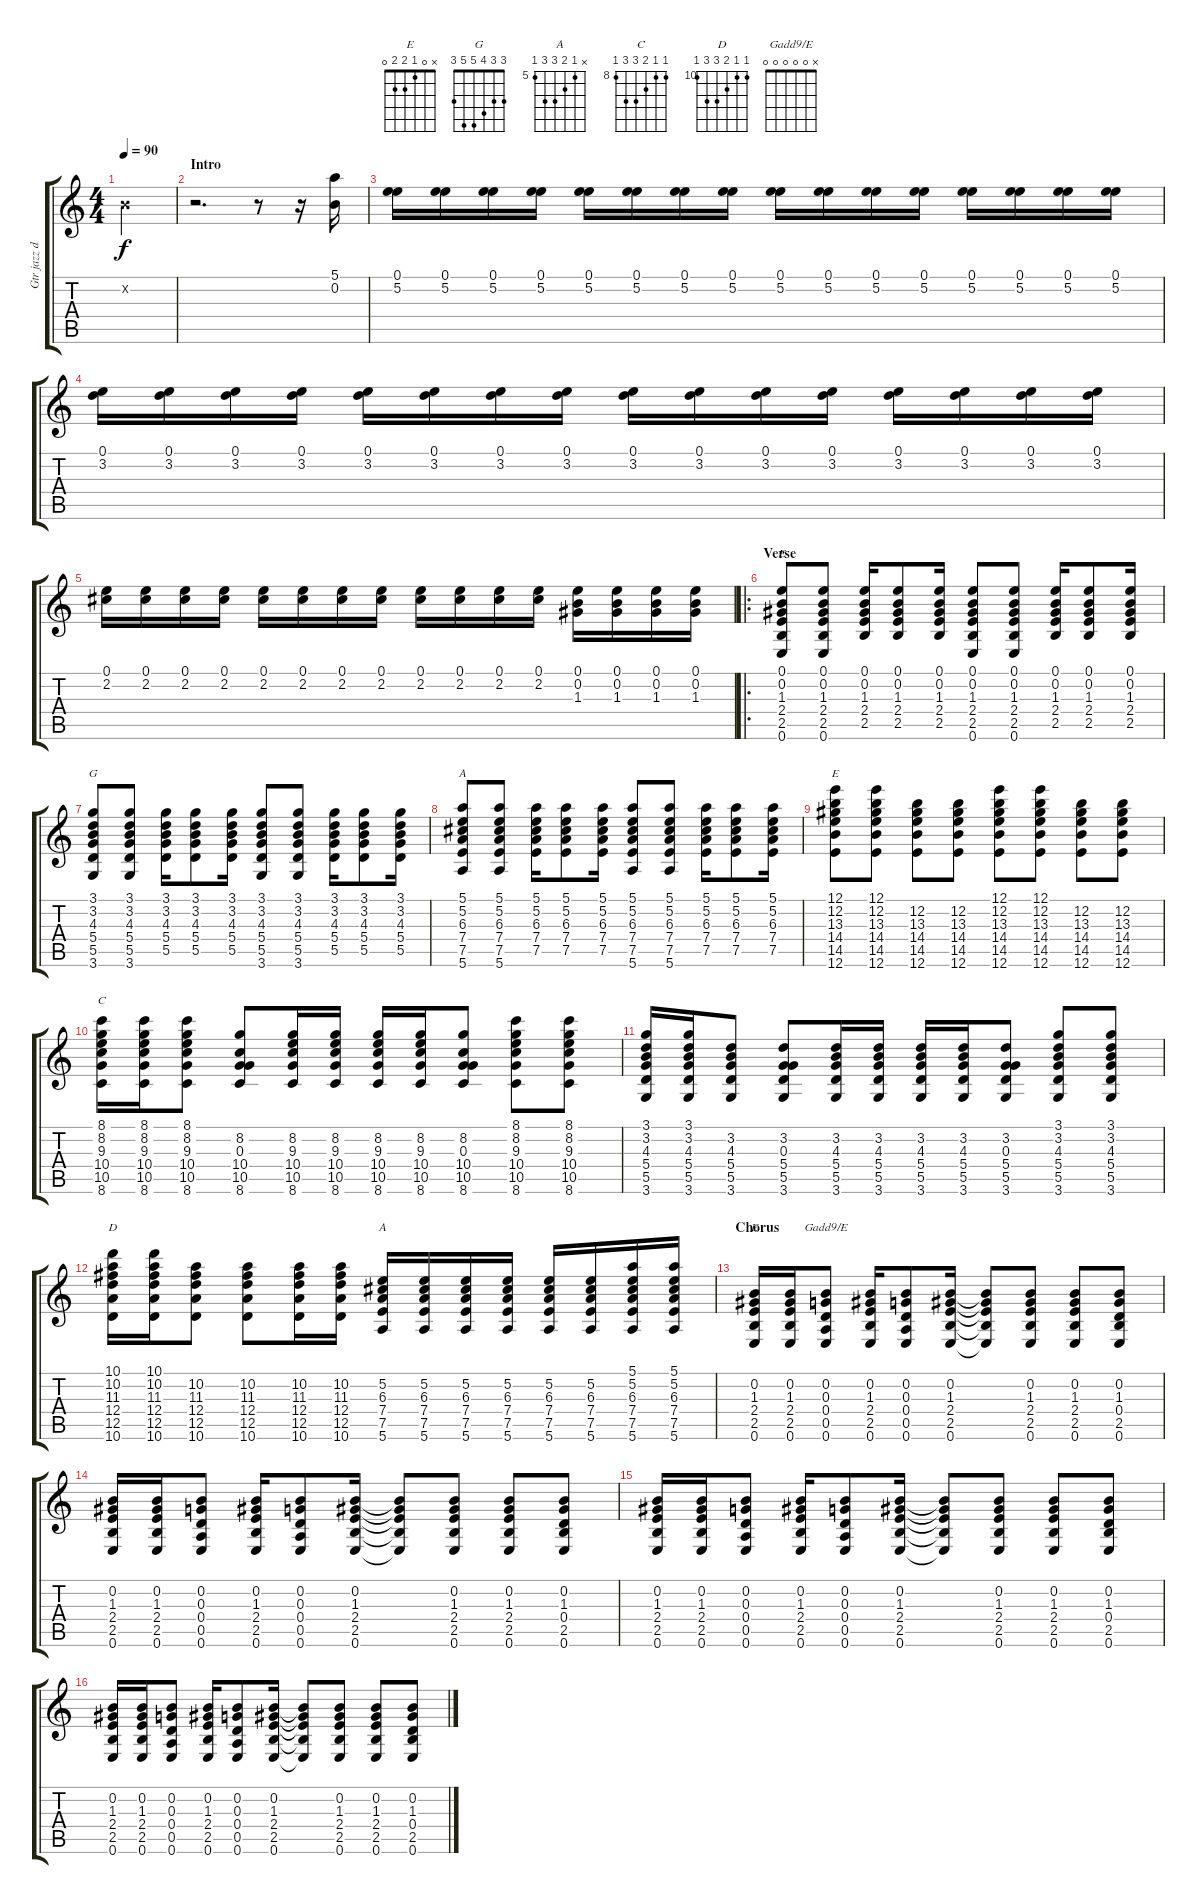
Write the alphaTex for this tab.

\track ("Gtr jazz disto" "Gtr jazz d") {instrument distortionguitar}
\staff {score tabs}
\tuning (E4 B3 G3 D3 A2 E2) {hide}
\chord ("E" 0 0 1 2 2 0)
\chord ("G" 3 3 4 5 5 3)
\chord ("A" 5 5 6 7 7 5) {firstfret 5}
\chord ("E" 12 12 13 14 14 12) {firstfret 12}
\chord ("C" 8 8 9 10 10 8) {firstfret 8}
\chord ("D" 10 10 11 12 12 10) {firstfret 10}
\chord ("A" x 5 6 7 7 5) {firstfret 5}
\chord ("E" x 0 1 2 2 0)
\chord ("Gadd9/E" x 0 0 0 0 0)
\ts (4 4)
\tempo 90
\clef g2
\ks c
0.2{x}.4{dy f instrument distortionguitar} |
\section ("" "Intro")
r.2{d} r.8 r.16 (5.1 0.2).16 |
(0.1 5.2).16 (0.1 5.2).16 (0.1 5.2).16 (0.1 5.2).16 (0.1 5.2).16 (0.1 5.2).16 (0.1 5.2).16 (0.1 5.2).16 (0.1 5.2).16 (0.1 5.2).16 (0.1 5.2).16 (0.1 5.2).16 (0.1 5.2).16 (0.1 5.2).16 (0.1 5.2).16 (0.1 5.2).16 |
(0.1 3.2).16 (0.1 3.2).16 (0.1 3.2).16 (0.1 3.2).16 (0.1 3.2).16 (0.1 3.2).16 (0.1 3.2).16 (0.1 3.2).16 (0.1 3.2).16 (0.1 3.2).16 (0.1 3.2).16 (0.1 3.2).16 (0.1 3.2).16 (0.1 3.2).16 (0.1 3.2).16 (0.1 3.2).16 |
(0.1 2.2).16 (0.1 2.2).16 (0.1 2.2).16 (0.1 2.2).16 (0.1 2.2).16 (0.1 2.2).16 (0.1 2.2).16 (0.1 2.2).16 (0.1 2.2).16 (0.1 2.2).16 (0.1 2.2).16 (0.1 2.2).16 (0.1 0.2 1.3).16 (0.1 0.2 1.3).16 (0.1 0.2 1.3).16 (0.1 0.2 1.3).16 |
\ro
\section ("" "Verse")
(0.1 0.2 1.3 2.4 2.5 0.6).8{ch "E"} (0.1 0.2 1.3 2.4 2.5 0.6).8 (0.1 0.2 1.3 2.4 2.5).16 (0.1 0.2 1.3 2.4 2.5).8 (0.1 0.2 1.3 2.4 2.5).16 (0.1 0.2 1.3 2.4 2.5 0.6).8 (0.1 0.2 1.3 2.4 2.5 0.6).8 (0.1 0.2 1.3 2.4 2.5).16 (0.1 0.2 1.3 2.4 2.5).8 (0.1 0.2 1.3 2.4 2.5).16 |
(3.1 3.2 4.3 5.4 5.5 3.6).8{ch "G"} (3.1 3.2 4.3 5.4 5.5 3.6).8 (3.1 3.2 4.3 5.4 5.5).16 (3.1 3.2 4.3 5.4 5.5).8 (3.1 3.2 4.3 5.4 5.5).16 (3.1 3.2 4.3 5.4 5.5 3.6).8 (3.1 3.2 4.3 5.4 5.5 3.6).8 (3.1 3.2 4.3 5.4 5.5).16 (3.1 3.2 4.3 5.4 5.5).8 (3.1 3.2 4.3 5.4 5.5).16 |
(5.1 5.2 6.3 7.4 7.5 5.6).8{ch "A"} (5.1 5.2 6.3 7.4 7.5 5.6).8 (5.1 5.2 6.3 7.4 7.5).16 (5.1 5.2 6.3 7.4 7.5).8 (5.1 5.2 6.3 7.4 7.5).16 (5.1 5.2 6.3 7.4 7.5 5.6).8 (5.1 5.2 6.3 7.4 7.5 5.6).8 (5.1 5.2 6.3 7.4 7.5).16 (5.1 5.2 6.3 7.4 7.5).8 (5.1 5.2 6.3 7.4 7.5).16 |
(12.1 12.2 13.3 14.4 14.5 12.6).8{ch "E"} (12.1 12.2 13.3 14.4 14.5 12.6).8 (12.2 13.3 14.4 14.5 12.6).8 (12.2 13.3 14.4 14.5 12.6).8 (12.1 12.2 13.3 14.4 14.5 12.6).8 (12.1 12.2 13.3 14.4 14.5 12.6).8 (12.2 13.3 14.4 14.5 12.6).8 (12.2 13.3 14.4 14.5 12.6).8 |
(8.1 8.2 9.3 10.4 10.5 8.6).16{ch "C"} (8.1 8.2 9.3 10.4 10.5 8.6).16 (8.1 8.2 9.3 10.4 10.5 8.6).8 (8.2 0.3 10.4 10.5 8.6).8 (8.2 9.3 10.4 10.5 8.6).16 (8.2 9.3 10.4 10.5 8.6).16 (8.2 9.3 10.4 10.5 8.6).16 (8.2 9.3 10.4 10.5 8.6).16 (8.2 0.3 10.4 10.5 8.6).8 (8.1 8.2 9.3 10.4 10.5 8.6).8 (8.1 8.2 9.3 10.4 10.5 8.6).8 |
(3.1 3.2 4.3 5.4 5.5 3.6).16 (3.1 3.2 4.3 5.4 5.5 3.6).16 (3.2 4.3 5.4 5.5 3.6).8 (3.2 0.3 5.4 5.5 3.6).8 (3.2 4.3 5.4 5.5 3.6).16 (3.2 4.3 5.4 5.5 3.6).16 (3.2 4.3 5.4 5.5 3.6).16 (3.2 4.3 5.4 5.5 3.6).16 (3.2 0.3 5.4 5.5 3.6).8 (3.1 3.2 4.3 5.4 5.5 3.6).8 (3.1 3.2 4.3 5.4 5.5 3.6).8 |
(10.1 10.2 11.3 12.4 12.5 10.6).16{ch "D"} (10.1 10.2 11.3 12.4 12.5 10.6).16 (10.2 11.3 12.4 12.5 10.6).8 (10.2 11.3 12.4 12.5 10.6).8 (10.2 11.3 12.4 12.5 10.6).16 (10.2 11.3 12.4 12.5 10.6).16 (5.2 6.3 7.4 7.5 5.6).16{ch "A"} (5.2 6.3 7.4 7.5 5.6).16 (5.2 6.3 7.4 7.5 5.6).16 (5.2 6.3 7.4 7.5 5.6).16 (5.2 6.3 7.4 7.5 5.6).16 (5.2 6.3 7.4 7.5 5.6).16 (5.1 5.2 6.3 7.4 7.5 5.6).16 (5.1 5.2 6.3 7.4 7.5 5.6).16 |
\section ("" "Chorus")
(0.2 1.3 2.4 2.5 0.6).16{ch "E"} (0.2 1.3 2.4 2.5 0.6).16 (0.2 0.3 0.4 0.5 0.6).8{ch "Gadd9/E"} (0.2 1.3 2.4 2.5 0.6).16 (0.2 0.3 0.4 0.5 0.6).8 (0.2 1.3 2.4 2.5 0.6).16 (0.2{t} 1.3{t} 2.4{t} 2.5{t} 0.6{t}).8 (0.2 1.3 2.4 2.5 0.6).8 (0.2 1.3 2.4 2.5 0.6).8 (0.2 1.3 0.4 2.5 0.6).8 |
(0.2 1.3 2.4 2.5 0.6).16 (0.2 1.3 2.4 2.5 0.6).16 (0.2 0.3 0.4 0.5 0.6).8 (0.2 1.3 2.4 2.5 0.6).16 (0.2 0.3 0.4 0.5 0.6).8 (0.2 1.3 2.4 2.5 0.6).16 (0.2{t} 1.3{t} 2.4{t} 2.5{t} 0.6{t}).8 (0.2 1.3 2.4 2.5 0.6).8 (0.2 1.3 2.4 2.5 0.6).8 (0.2 1.3 0.4 2.5 0.6).8 |
(0.2 1.3 2.4 2.5 0.6).16 (0.2 1.3 2.4 2.5 0.6).16 (0.2 0.3 0.4 0.5 0.6).8 (0.2 1.3 2.4 2.5 0.6).16 (0.2 0.3 0.4 0.5 0.6).8 (0.2 1.3 2.4 2.5 0.6).16 (0.2{t} 1.3{t} 2.4{t} 2.5{t} 0.6{t}).8 (0.2 1.3 2.4 2.5 0.6).8 (0.2 1.3 2.4 2.5 0.6).8 (0.2 1.3 0.4 2.5 0.6).8 |
(0.2 1.3 2.4 2.5 0.6).16 (0.2 1.3 2.4 2.5 0.6).16 (0.2 0.3 0.4 0.5 0.6).8 (0.2 1.3 2.4 2.5 0.6).16 (0.2 0.3 0.4 0.5 0.6).8 (0.2 1.3 2.4 2.5 0.6).16 (0.2{t} 1.3{t} 2.4{t} 2.5{t} 0.6{t}).8 (0.2 1.3 2.4 2.5 0.6).8 (0.2 1.3 2.4 2.5 0.6).8 (0.2 1.3 0.4 2.5 0.6).8
